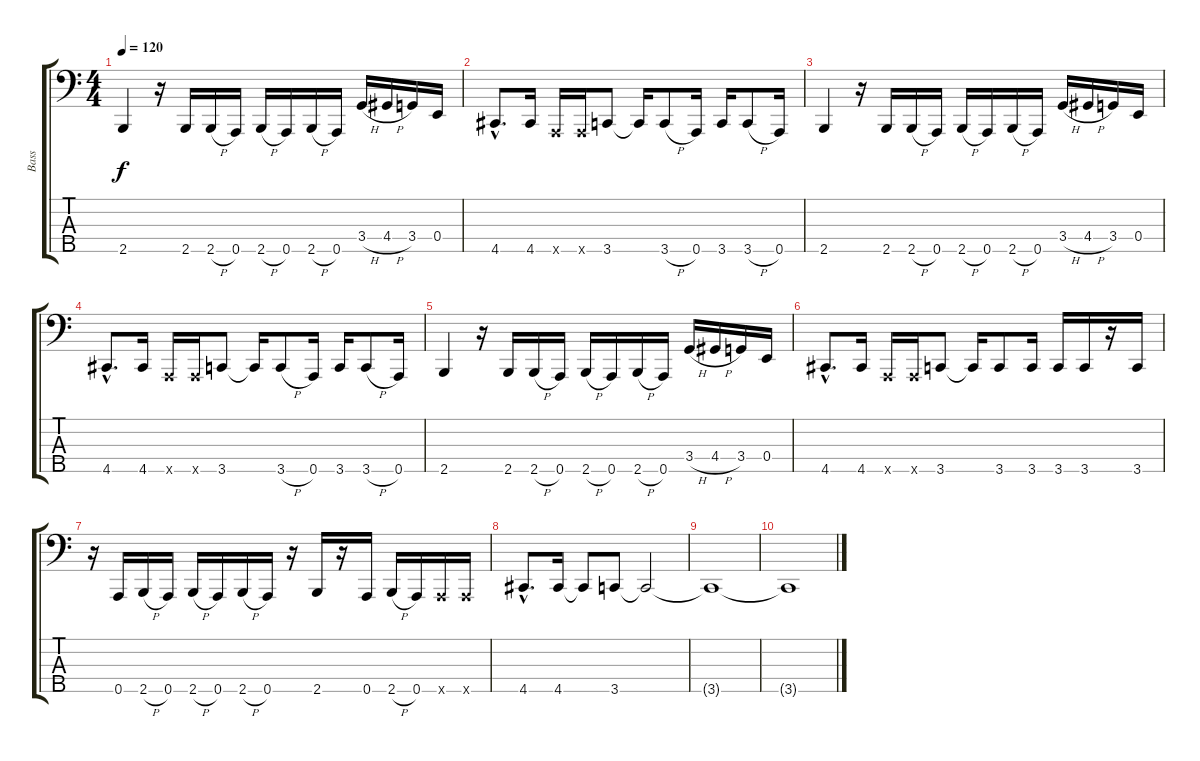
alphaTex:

\track ("Bass" "Bass") {instrument electricbassfinger}
\staff {score tabs}
\tuning (G2 D2 A1 E1 A0) {hide}
\ts (4 4)
\tempo 120
\clef f4
\ks c
2.5.4{dy f volume 16 instrument slapbass2} r.16 2.5.16 2.5{h}.16 0.5.16 2.5{h}.16 0.5.16 2.5{h}.16 0.5.16 3.4{h}.16 4.4{h}.16 3.4.16 0.4.16 |
4.5{hac}.8{d} 4.5.16 0.5{x}.16 0.5{x}.16 3.5.8 3.5{t}.16 3.5{h}.8 0.5.16 3.5.16 3.5{h}.8 0.5.16 |
2.5.4 r.16 2.5.16 2.5{h}.16 0.5.16 2.5{h}.16 0.5.16 2.5{h}.16 0.5.16 3.4{h}.16 4.4{h}.16 3.4.16 0.4.16 |
4.5{hac}.8{d} 4.5.16 0.5{x}.16 0.5{x}.16 3.5.8 3.5{t}.16 3.5{h}.8 0.5.16 3.5.16 3.5{h}.8 0.5.16 |
2.5.4 r.16 2.5.16 2.5{h}.16 0.5.16 2.5{h}.16 0.5.16 2.5{h}.16 0.5.16 3.4{h}.16 4.4{h}.16 3.4.16 0.4.16 |
4.5{hac}.8{d} 4.5.16 0.5{x}.16 0.5{x}.16 3.5.8 3.5{t}.16 3.5.8 3.5.16 3.5.16 3.5.16 r.16 3.5.16 |
r.16 0.5.16 2.5{h}.16 0.5.16 2.5{h}.16 0.5.16 2.5{h}.16 0.5.16 r.16 2.5.16 r.16 0.5.16 2.5{h}.16 0.5.16 0.5{x}.16 0.5{x}.16 |
4.5{hac}.8{d} 4.5.16 4.5{t}.8 3.5.8 3.5{t}.2 |
3.5{t}.1 |
3.5{t}.1
